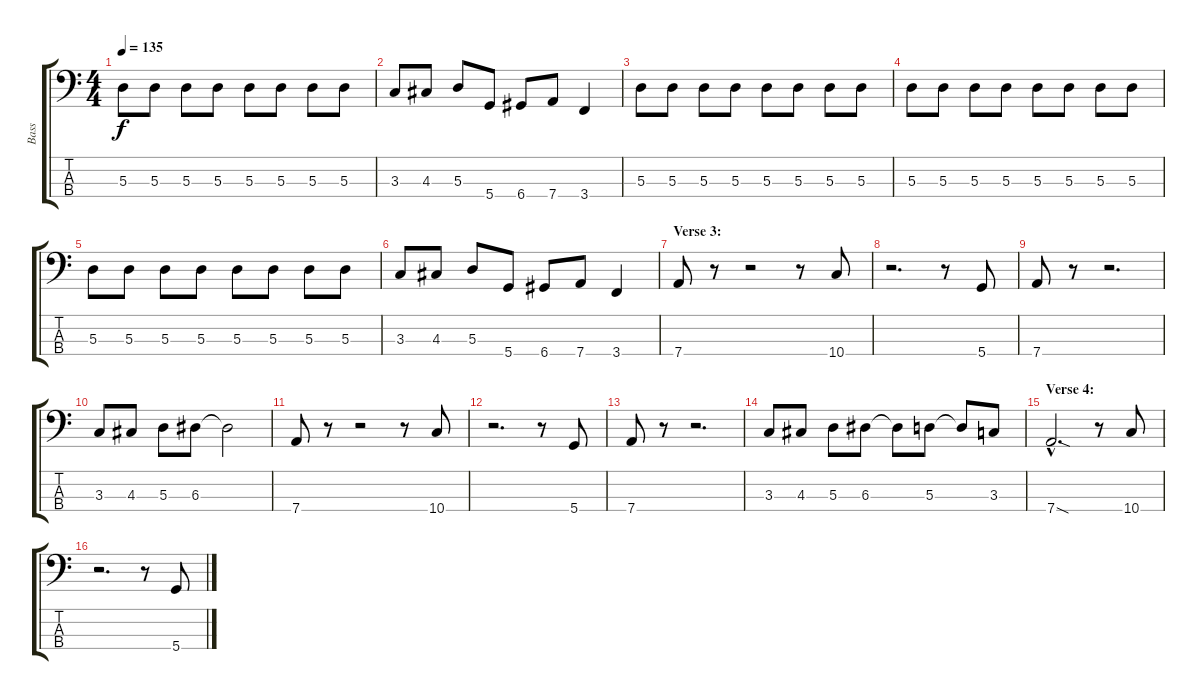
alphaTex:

\track ("Bass" "Bass") {instrument electricbasspick}
\staff {score tabs}
\tuning (G2 D2 A1 D1) {hide}
\ts (4 4)
\tempo 135
\clef f4
\ks c
5.3.8{dy f} 5.3.8 5.3.8 5.3.8 5.3.8 5.3.8 5.3.8 5.3.8 |
3.3.8 4.3.8 5.3.8 5.4.8 6.4.8 7.4.8 3.4.4 |
5.3.8 5.3.8 5.3.8 5.3.8 5.3.8 5.3.8 5.3.8 5.3.8 |
5.3.8 5.3.8 5.3.8 5.3.8 5.3.8 5.3.8 5.3.8 5.3.8 |
5.3.8 5.3.8 5.3.8 5.3.8 5.3.8 5.3.8 5.3.8 5.3.8 |
3.3.8 4.3.8 5.3.8 5.4.8 6.4.8 7.4.8 3.4.4 |
\section ("" "Verse 3:")
7.4.8 r.8 r.2 r.8 10.4.8 |
r.2{d} r.8 5.4.8 |
7.4.8 r.8 r.2{d} |
3.3.8 4.3.8 5.3.8 6.3.8 6.3{t}.2 |
7.4.8 r.8 r.2 r.8 10.4.8 |
r.2{d} r.8 5.4.8 |
7.4.8 r.8 r.2{d} |
3.3.8 4.3.8 5.3.8 6.3.8 6.3{t}.8 5.3.8 5.3{t}.8 3.3.8 |
\section ("" "Verse 4:")
7.4{sod hac}.2{d} r.8 10.4.8 |
r.2{d} r.8 5.4.8
